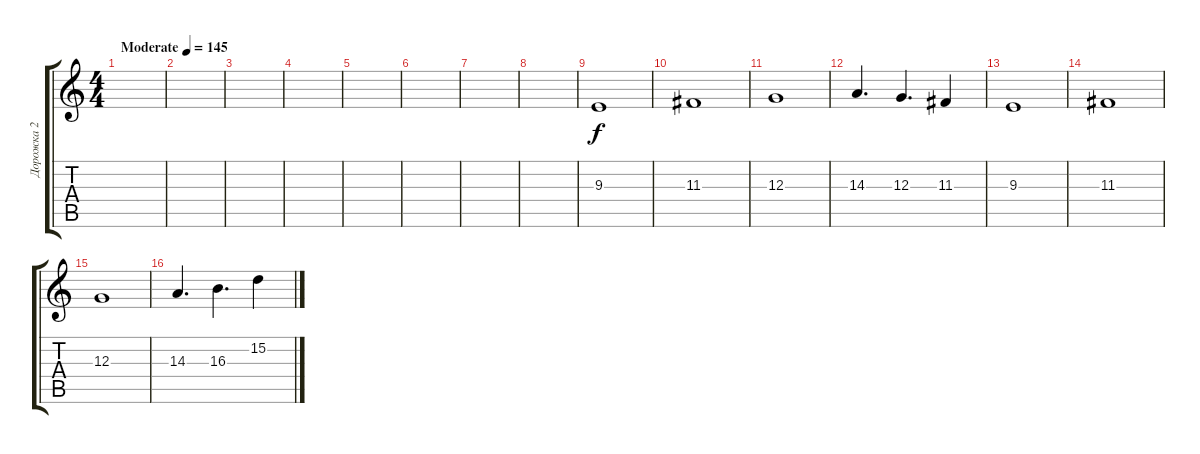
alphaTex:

\track ("Дорожка 2" "Дорожка 2") {instrument lead4chiff}
\staff {score tabs}
\tuning (E4 B3 G3 D3 A2 E2) {hide}
\ts (4 4)
\tempo (145 "Moderate")
\clef g2
\ks c
|
|
|
|
|
|
|
|
9.3.1 |
11.3.1 |
12.3.1 |
14.3.4{d} 12.3.4{d} 11.3.4 |
9.3.1 |
11.3.1 |
12.3.1 |
14.3.4{d} 16.3.4{d} 15.2.4
